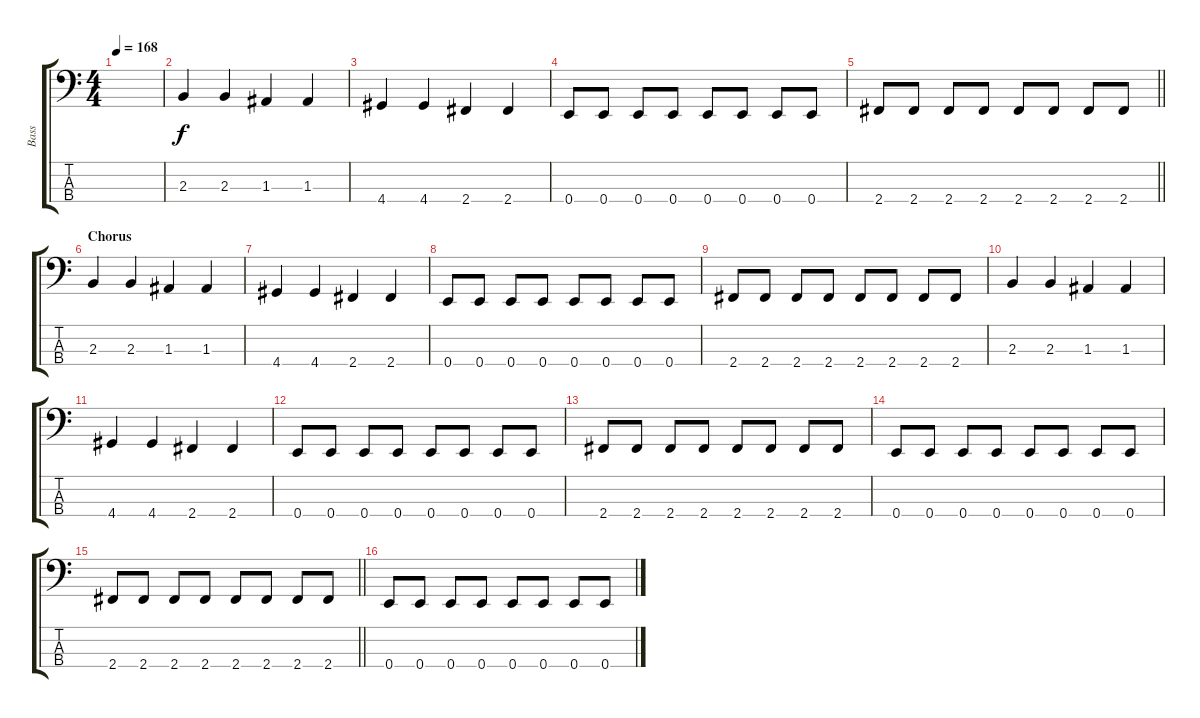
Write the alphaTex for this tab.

\track ("Bass" "Bass") {instrument electricbassfinger}
\staff {score tabs}
\tuning (G2 D2 A1 E1) {hide}
\ts (4 4)
\tempo 168
\clef f4
\ks c
|
2.3.4 2.3.4 1.3.4 1.3.4 |
4.4.4 4.4.4 2.4.4 2.4.4 |
0.4.8 0.4.8 0.4.8 0.4.8 0.4.8 0.4.8 0.4.8 0.4.8 |
\barLineRight lightlight
2.4.8 2.4.8 2.4.8 2.4.8 2.4.8 2.4.8 2.4.8 2.4.8 |
\section ("" "Chorus")
2.3.4 2.3.4 1.3.4 1.3.4 |
4.4.4 4.4.4 2.4.4 2.4.4 |
0.4.8 0.4.8 0.4.8 0.4.8 0.4.8 0.4.8 0.4.8 0.4.8 |
2.4.8 2.4.8 2.4.8 2.4.8 2.4.8 2.4.8 2.4.8 2.4.8 |
2.3.4 2.3.4 1.3.4 1.3.4 |
4.4.4 4.4.4 2.4.4 2.4.4 |
0.4.8 0.4.8 0.4.8 0.4.8 0.4.8 0.4.8 0.4.8 0.4.8 |
2.4.8 2.4.8 2.4.8 2.4.8 2.4.8 2.4.8 2.4.8 2.4.8 |
0.4.8 0.4.8 0.4.8 0.4.8 0.4.8 0.4.8 0.4.8 0.4.8 |
\barLineRight lightlight
2.4.8 2.4.8 2.4.8 2.4.8 2.4.8 2.4.8 2.4.8 2.4.8 |
0.4.8 0.4.8 0.4.8 0.4.8 0.4.8 0.4.8 0.4.8 0.4.8
